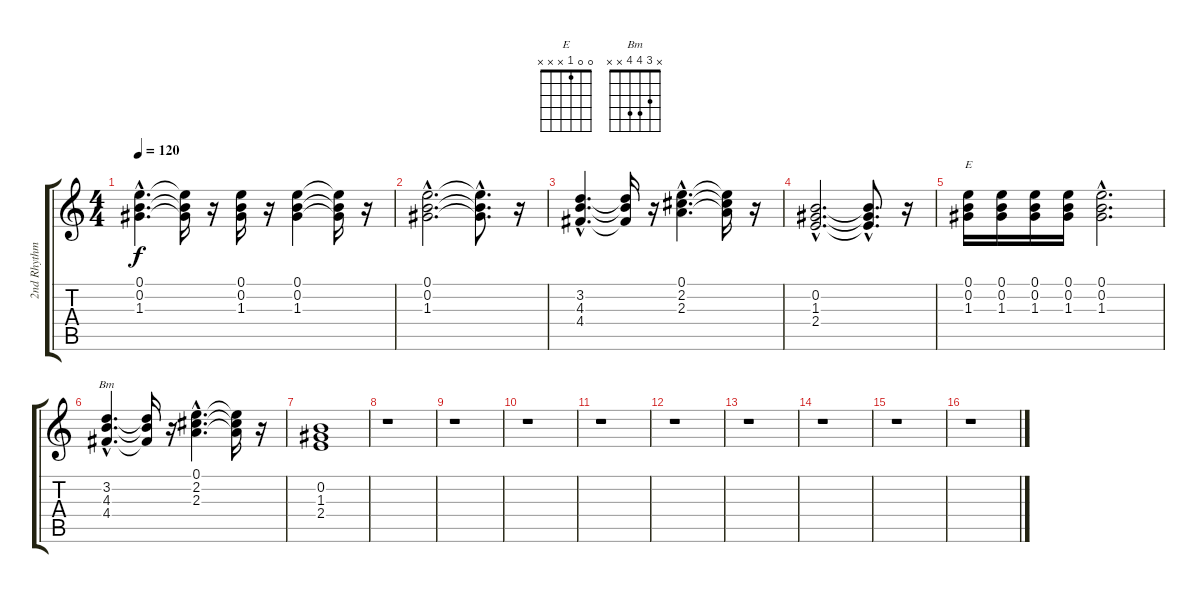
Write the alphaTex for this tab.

\track ("2nd Rhythm" "2nd Rhythm") {instrument overdrivenguitar}
\staff {score tabs}
\tuning (E4 B3 G3 D3 A2 E2) {hide}
\chord ("E" 0 0 1 x x x)
\chord ("Bm" x 3 4 4 x x)
\ts (4 4)
\tempo 120
\clef g2
\ks c
(0.1{hac} 0.2{hac} 1.3{hac}).4{d dy f} (0.1{t} 0.2{t} 1.3{t}).16 r.16 (0.1 0.2 1.3).16 r.16 (0.1 0.2 1.3).4 (0.1{t} 0.2{t} 1.3{t}).16 r.16 |
(0.1{hac} 0.2{hac} 1.3{hac}).2{d} (0.1{hac t} 0.2{hac t} 1.3{hac t}).8{d} r.16 |
(3.2{hac} 4.3{hac} 4.4{hac}).4{d} (3.2{t} 4.3{t} 4.4{t}).16 r.16 (0.1{hac} 2.2{hac} 2.3{hac}).4{d} (0.1{t} 2.2{t} 2.3{t}).16 r.16 |
(0.2{hac} 1.3{hac} 2.4{hac}).2{d} (0.2{hac t} 1.3{hac t} 2.4{hac t}).8{d} r.16 |
(0.1 0.2 1.3).16{ch "E"} (0.1 0.2 1.3).16 (0.1 0.2 1.3).16 (0.1 0.2 1.3).16 (0.1{hac} 0.2{hac} 1.3{hac}).2{d} |
(3.2{hac} 4.3{hac} 4.4{hac}).4{d ch "Bm"} (3.2{t} 4.3{t} 4.4{t}).16 r.16 (0.1{hac} 2.2{hac} 2.3{hac}).4{d} (0.1{t} 2.2{t} 2.3{t}).16 r.16 |
(0.2 1.3 2.4).1 |
r.1 |
r.1 |
r.1 |
r.1 |
r.1 |
r.1 |
r.1 |
r.1 |
r.1
